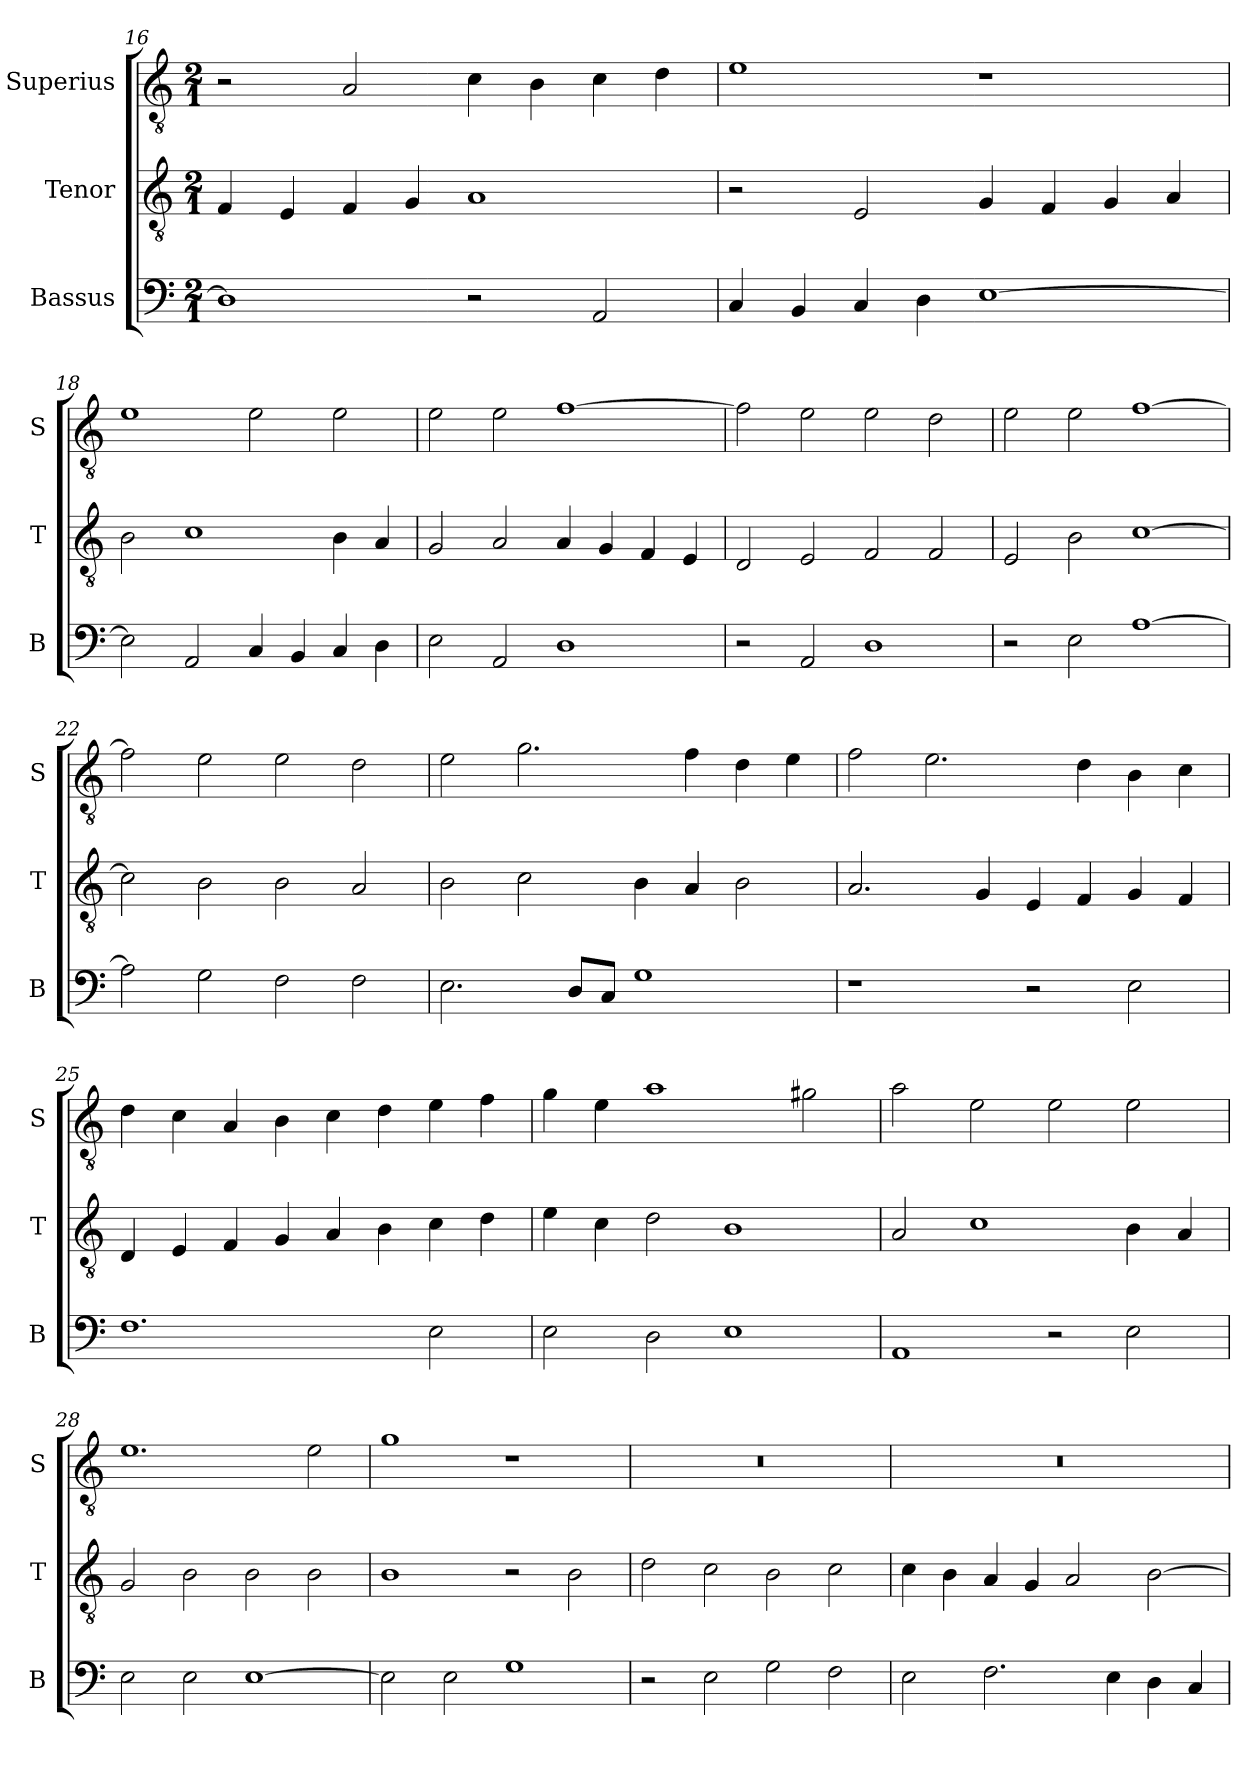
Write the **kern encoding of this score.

**kern	**kern	**kern
*part3	*part2	*part1
*staff3	*staff2	*staff1
*I"Bassus	*I"Tenor	*I"Superius
*I'B	*I'T	*I'S
*clefF4	*clefGv2	*clefGv2
*k[]	*k[]	*k[]
*C:	*C:	*C:
*M2/1	*M2/1	*M2/1
=16	=16	=16
1D]	4F	2r
.	4E	.
.	4F	2A
.	4G	.
2r	1A	4c
.	.	4B
2AA	.	4c
.	.	4d
=17	=17	=17
4C	2r	1e
4BB	.	.
4C	2E	.
4D	.	.
[1E	4G	1r
.	4F	.
.	4G	.
.	4A	.
=18	=18	=18
2E]	2B	1e
2AA	1c	.
4C	.	2e
4BB	.	.
4C	4B	2e
4D	4A	.
=19	=19	=19
2E	2G	2e
2AA	2A	2e
1D	4A	[1f
.	4G	.
.	4F	.
.	4E	.
=20	=20	=20
2r	2D	2f]
2AA	2E	2e
1D	2F	2e
.	2F	2d
=21	=21	=21
2r	2E	2e
2E	2B	2e
[1A	[1c	[1f
=22	=22	=22
2A]	2c]	2f]
2G	2B	2e
2F	2B	2e
2F	2A	2d
=23	=23	=23
2.E	2B	2e
.	2c	2.g
8DL	.	.
8CJ	.	.
1G	4B	.
.	4A	4f
.	2B	4d
.	.	4e
=24	=24	=24
1r	2.A	2f
.	.	2.e
.	4G	.
2r	4E	.
.	4F	4d
2E	4G	4B
.	4F	4c
=25	=25	=25
1.F	4D	4d
.	4E	4c
.	4F	4A
.	4G	4B
.	4A	4c
.	4B	4d
2E	4c	4e
.	4d	4f
=26	=26	=26
2E	4e	4g
.	4c	4e
2D	2d	1a
1E	1B	.
.	.	2g#X
=27	=27	=27
1AA	2A	2a
.	1c	2e
2r	.	2e
2E	4B	2e
.	4A	.
=28	=28	=28
2E	2G	1.e
2E	2B	.
[1E	2B	.
.	2B	2e
=29	=29	=29
2E]	1B	1g
2E	.	.
1G	2r	1r
.	2B	.
=30	=30	=30
2r	2d	0r
2E	2c	.
2G	2B	.
2F	2c	.
=31	=31	=31
2E	4c	0r
.	4B	.
2.F	4A	.
.	4G	.
.	2A	.
4E	.	.
4D	[2B	.
4C	.	.
=	=	=
*-	*-	*-
